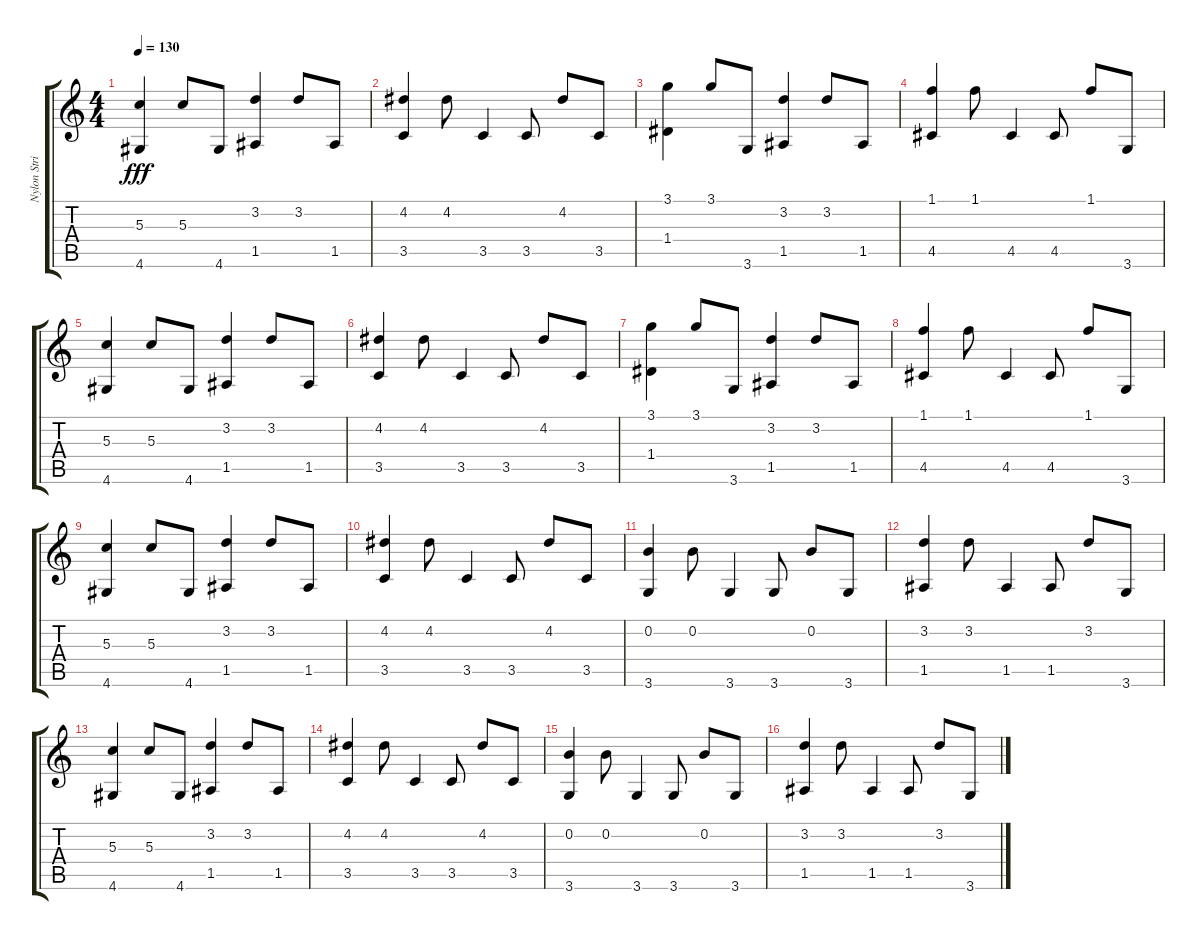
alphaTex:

\track ("Nylon String Guitar" "Nylon Stri") {instrument acousticguitarnylon}
\staff {score tabs}
\tuning (E4 B3 G3 D3 A2 E2) {hide}
\ts (4 4)
\tempo 130
\clef g2
\ks c
(5.3 4.6).4{dy fff} 5.3.8 4.6.8 (3.2 1.5).4 3.2.8 1.5.8 |
(4.2 3.5).4 4.2.8 3.5.4 3.5.8 4.2.8 3.5.8 |
(3.1 1.4).4 3.1.8 3.6.8 (3.2 1.5).4 3.2.8 1.5.8 |
(1.1 4.5).4 1.1.8 4.5.4 4.5.8 1.1.8 3.6.8 |
(5.3 4.6).4 5.3.8 4.6.8 (3.2 1.5).4 3.2.8 1.5.8 |
(4.2 3.5).4 4.2.8 3.5.4 3.5.8 4.2.8 3.5.8 |
(3.1 1.4).4 3.1.8 3.6.8 (3.2 1.5).4 3.2.8 1.5.8 |
(1.1 4.5).4 1.1.8 4.5.4 4.5.8 1.1.8 3.6.8 |
(5.3 4.6).4 5.3.8 4.6.8 (3.2 1.5).4 3.2.8 1.5.8 |
(4.2 3.5).4 4.2.8 3.5.4 3.5.8 4.2.8 3.5.8 |
(0.2 3.6).4 0.2.8 3.6.4 3.6.8 0.2.8 3.6.8 |
(3.2 1.5).4 3.2.8 1.5.4 1.5.8 3.2.8 3.6.8 |
(5.3 4.6).4 5.3.8 4.6.8 (3.2 1.5).4 3.2.8 1.5.8 |
(4.2 3.5).4 4.2.8 3.5.4 3.5.8 4.2.8 3.5.8 |
(0.2 3.6).4 0.2.8 3.6.4 3.6.8 0.2.8 3.6.8 |
(3.2 1.5).4 3.2.8 1.5.4 1.5.8 3.2.8 3.6.8
